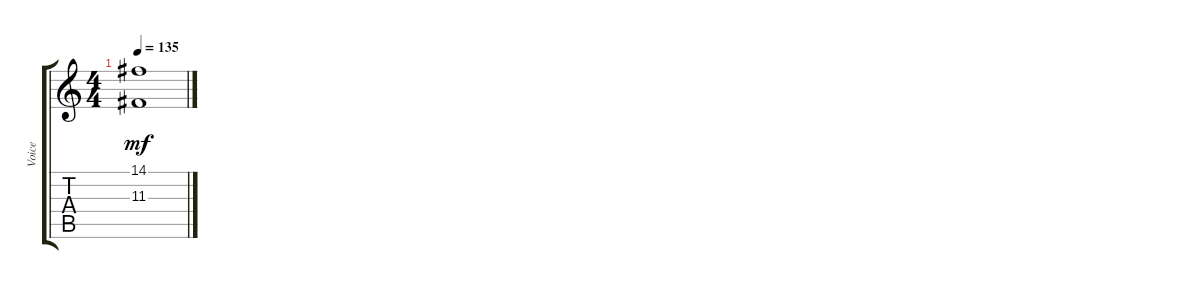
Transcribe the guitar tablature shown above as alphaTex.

\track ("Voice" "Voice") {instrument flute}
\staff {score tabs}
\tuning (E4 B3 G3 D3 A2 E2) {hide}
\ts (4 4)
\tempo 135
\clef g2
\ks c
(14.1 11.3).1{dy mf}
